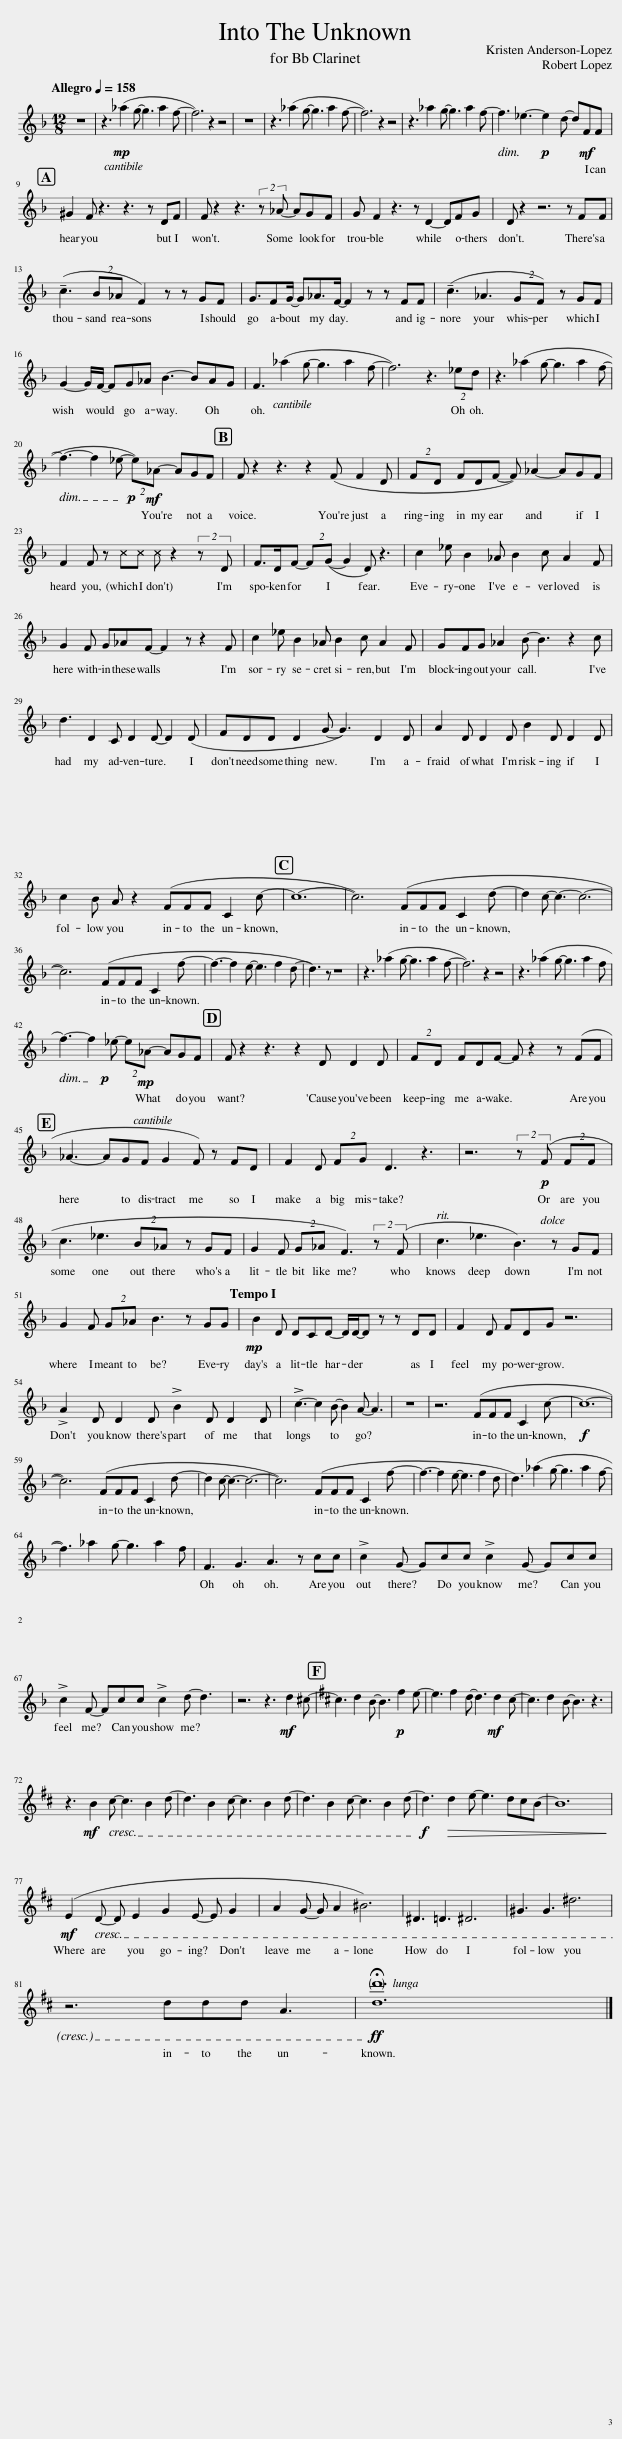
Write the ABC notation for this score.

X:1
L:1/8
Q:1/4=158
M:12/8
I:linebreak $
K:none
V:1 treble transpose=-2
V:1
[K:F] z12 | z3!mp! (_a2 g- g3 a2 f- | f6) z2 z4 | z12 | z3 (_a2 g- g3 a2 f- | %5
 f6) z2 z4 | z3 _a2 g- g3 a2 f- | f3 _e3-!p! e2 d- d!mf!FF |$ ^G2 F z3 z3 z DF | F z2 z3 (2:3:2z _A- AGF | %10
 G F2 z3 z D2- DFG | D z2 z6 z FF |$ (!tenuto!c3 (2:3:2B_A F2) z z GF | G3/2FG/- G_A>F- F2 z z FF | (!tenuto!c3 _A3 (2:3:2GF) z GF |$ %15
 G2- G/F/- FG_A B3- BAG | F3 (_a2 g- g3 a2 f- | f6) z3 (2:3:2_ed | z3 (_a2 g- g3 a2 f- |$ f3- f2!p! _e- (2:3:2e)!mf!_A- AGF | %20
 F z2 z3 z2 (F F2 D | (2:3:2FD FDF- F) _A2- AGF |$ F2 F z cc c z2 (2:3:2z D | F>DF- (2:3:2F(G- G2 D) z3 | c2 _e B2 _A B2 c A2 F |$ %25
 G2 F G_AF- F2 z z2 F | c2 _e B2 _A B2 c A2 F | GFG _A2 B- B3 z2 c |$ d3 D2 C D2 D- D2 (D | FDD D2 G- G3) D2 D | %30
 A2 D D2 D B2 D D2 D |$ c2 B A z2 (FFF C2 c- | c12- | c6) (FFF C2 d- | d2 c- c3- c6- |$ %35
 c6) (FFF C2 f- | f3- f2 e- e3 f2 d- | d3) z z8 | z3 (_a2 g- g3 a2 f- | f6) z2 z4 | %40
 z3 (_a2 g- g3 a2 f |$ f3-) f2!p! _e- (2:3:2e!mp!_A- AGF | F z2 z3 z2 D D2 D | (2:3:2FD FDF- F z2 z (FF |$ _A3- AGF G2 F) z FD | %45
 F2 D (2:3:2FG D3 z3 | z6 (2:3:2z!p! (F (2:3:2FF |$ c3 _e3 (2:3:2B_A z GF | G2 F (2:3:2G_A F3) (2:3:2z (F | c3 _e3 B3) z GF |$ %50
 G2 F (2:3:2G_A B3 z GG |!mp! B2 D DCD- D/D/-D z z DD | F2 D FDG z6 |$ !>!A2 D D2 D !>!B2 D D2 D | !>!c3- c2 B- B2 A- A3 | %55
 z12 | z6 (FFF C2 c- |!f! c12- |$ c6) (FFF C2 d- | d2 c- c3- c6- | %60
 c6) (FFF C2 f- | f3- f2 e- e3 f2 d | d3) (_a2 g- g3 a2 f- |$ f3) _a2 g- g3 a2 f | F3 G3 A3 z cc | %65
 !>!c2 G- Gcc !>!c2 G- Gcc |$ !>!c2 F- Fcc !>!c2 d- d3 | z6 z3!mf! d2 ^c- |[K:D] c3 d2 B- B3!p! f2 e- | e3 f2 d- d3!mf! d2 c- | %70
 c3 d2 B- B3 z3 |$ z3!mf! B2 c- c3 B2 d- | d3 B2 c- c3 B2 d- | d3 B2 c- c3 B2 d- |!f! d3!>(! d2 e- e3 dcB- | %75
 B12!>)! |$!mf! (E2 D- D E2 G2 E- E G2 | A2 G- G A2 ^B6) | ^D3 =D3 ^D6 | ^G3 G3 ^d6 |$ %80
 z6 ddd A3 |!ff! !fermata![dd']12 |] %82
